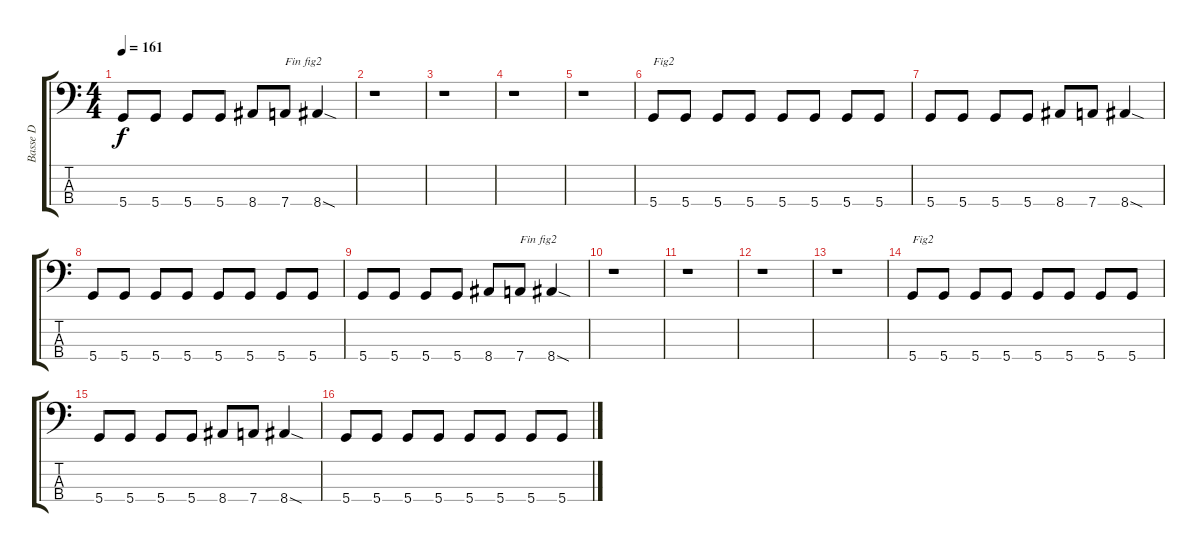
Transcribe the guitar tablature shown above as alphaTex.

\track ("Basse D" "Basse D") {instrument electricbassfinger}
\staff {score tabs}
\tuning (F2 C2 G1 D1) {hide}
\ts (4 4)
\tempo 161
\clef f4
\ks c
5.4.8{dy f} 5.4.8 5.4.8 5.4.8 8.4.8 7.4.8{txt "Fin fig2"} 8.4{sod}.4 |
r.1 |
r.1 |
r.1 |
r.1 |
5.4.8{txt "Fig2"} 5.4.8 5.4.8 5.4.8 5.4.8 5.4.8 5.4.8 5.4.8 |
5.4.8 5.4.8 5.4.8 5.4.8 8.4.8 7.4.8 8.4{sod}.4 |
5.4.8 5.4.8 5.4.8 5.4.8 5.4.8 5.4.8 5.4.8 5.4.8 |
5.4.8 5.4.8 5.4.8 5.4.8 8.4.8 7.4.8{txt "Fin fig2"} 8.4{sod}.4 |
r.1 |
r.1 |
r.1 |
r.1 |
5.4.8{txt "Fig2"} 5.4.8 5.4.8 5.4.8 5.4.8 5.4.8 5.4.8 5.4.8 |
5.4.8 5.4.8 5.4.8 5.4.8 8.4.8 7.4.8 8.4{sod}.4 |
5.4.8 5.4.8 5.4.8 5.4.8 5.4.8 5.4.8 5.4.8 5.4.8
